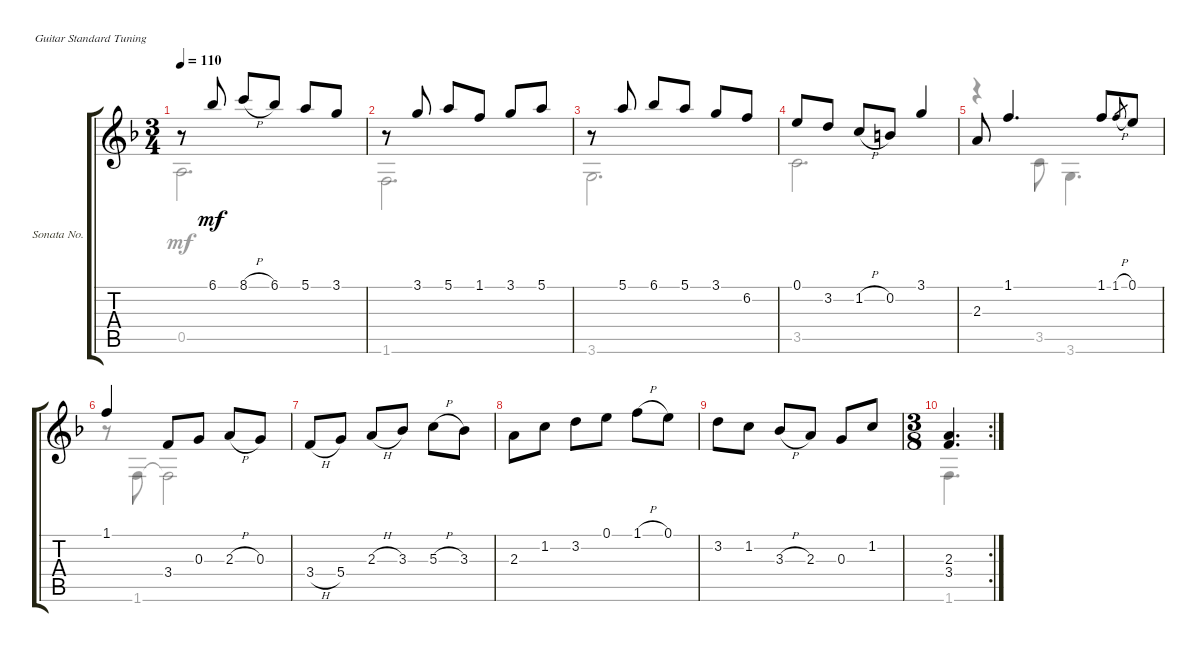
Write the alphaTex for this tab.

\bracketExtendMode groupsimilarinstruments
\firstSystemTrackNameOrientation horizontal
\otherSystemsTrackNameOrientation horizontal
\track ("Sonata No. 14 in F - 3. Courante" "Sonata No.") {instrument acousticguitarnylon}
\staff {score tabs}
\tuning (E4 B3 G3 D3 A2 E2)
\voice
\ts (3 4)
\tempo 110
\clef g2
\ks f
r.8{dy mf} 6.1.8 8.1{h}.8 6.1.8 5.1.8 3.1.8 |
r.8 3.1.8 5.1.8 1.1.8 3.1.8 5.1.8 |
r.8 5.1.8 6.1.8 5.1.8 3.1.8 6.2.8 |
0.1.8 3.2.8 1.2{h}.8 0.2.8 3.1.4 |
2.3.8 1.1.4{d} 1.1.8 1.1{h}.8{gr} 0.1.8 |
1.1.4 3.4.8 0.3.8 2.3{h}.8 0.3.8 |
3.4{h}.8 5.4.8 2.3{h}.8 3.3.8 5.3{h}.8 3.3.8 |
2.3.8 1.2.8 3.2.8 0.1.8 1.1{h}.8 0.1.8 |
3.2.8 1.2.8 3.3{h}.8 2.3.8 0.3.8 1.2.8 |
\rc 2
\ts (3 8)
(2.3 3.4).4{d}
\voice
\clef g2
\ottava regular
\simile none
\ks f
0.5.2{d dy mf} |
1.6.2{d} |
3.6.2{d} |
3.5.2{d} |
r.4 3.5.8 3.6.4{d} |
r.8 1.6.8 1.6{t}.2 |
|
|
|
1.6.4{d}
